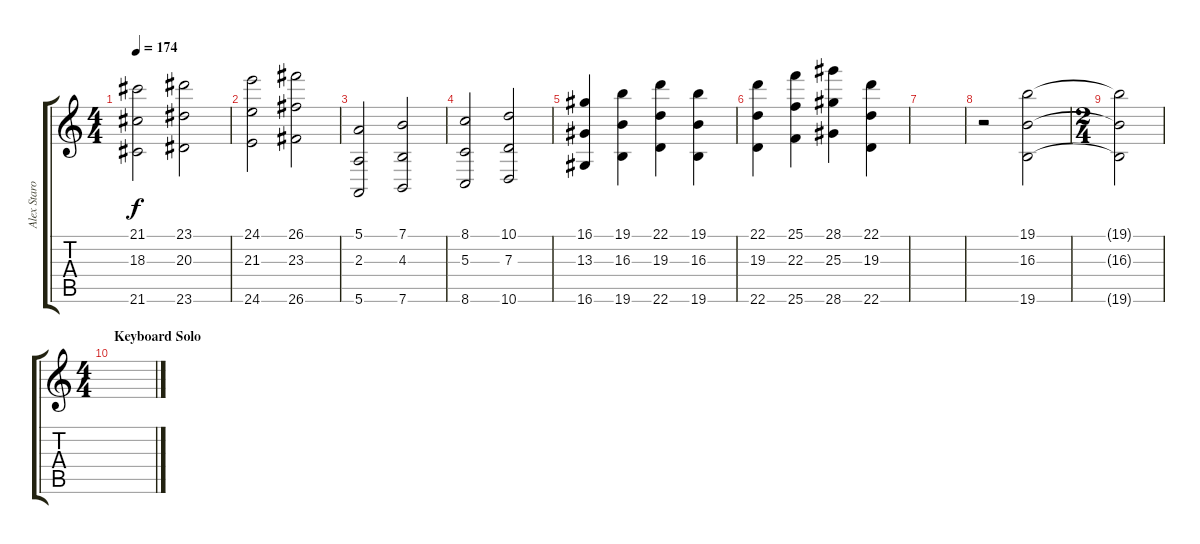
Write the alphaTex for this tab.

\track ("Alex Staropoli (Key 2)" "Alex Staro") {instrument stringensemble1}
\staff {score tabs}
\tuning (E4 B3 G3 D3 A2 E2) {hide}
\ts (4 4)
\tempo 174
\clef g2
\ks c
(21.1 18.3 21.6).2{dy f} (23.1 20.3 23.6).2 |
(24.1 21.3 24.6).2 (26.1 23.3 26.6).2 |
(5.1 2.3 5.6).2 (7.1 4.3 7.6).2 |
(8.1 5.3 8.6).2 (10.1 7.3 10.6).2 |
(16.1 13.3 16.6).4 (19.1 16.3 19.6).4 (22.1 19.3 22.6).4 (19.1 16.3 19.6).4 |
(22.1 19.3 22.6).4 (25.1 22.3 25.6).4 (28.1 25.3 28.6).4 (22.1 19.3 22.6).4 |
|
r.2 (19.1 16.3 19.6).2 |
\ts (2 4)
(19.1{t} 16.3{t} 19.6{t}).2 |
\ts (4 4)
\section ("" "Keyboard Solo")
